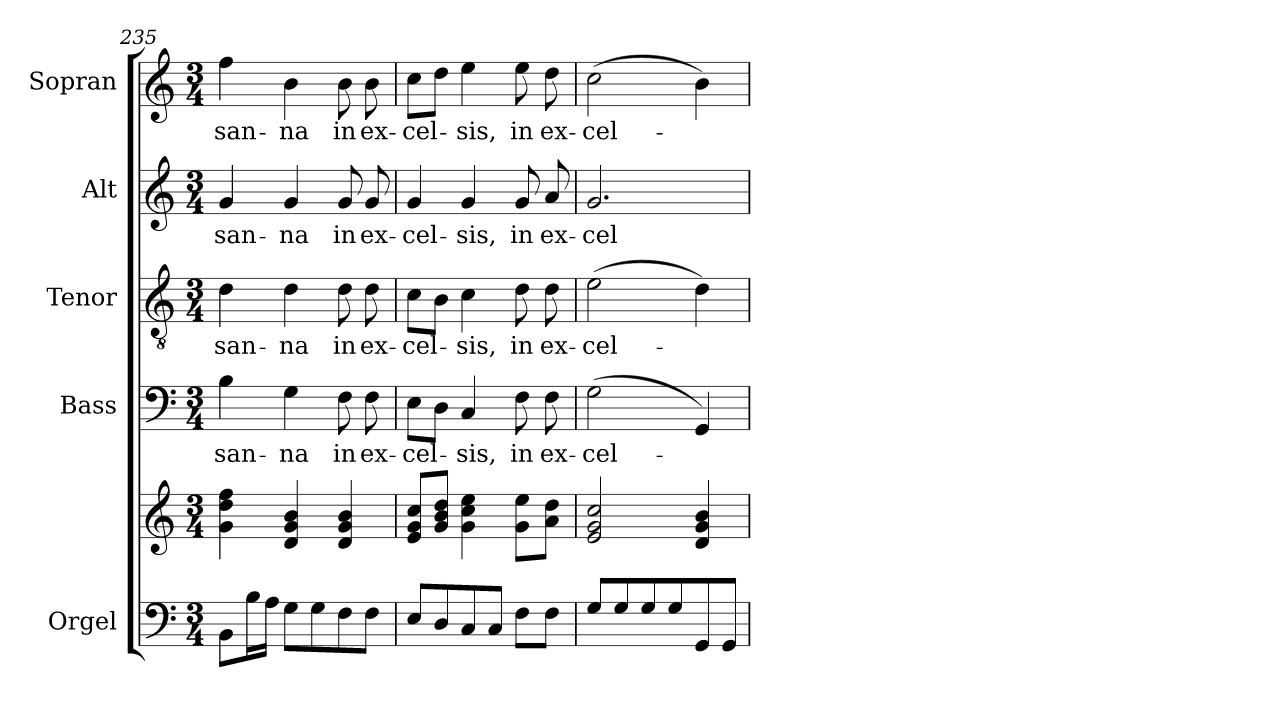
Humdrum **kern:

**kern	**kern	**kern	**text	**kern	**text	**kern	**text	**kern	**text
*part5	*part5	*part4	*part4	*part3	*part3	*part2	*part2	*part1	*part1
*staff6	*staff5	*staff4	*staff4	*staff3	*staff3	*staff2	*staff2	*staff1	*staff1
*I"Orgel	*	*I"Bass	*	*I"Tenor	*	*I"Alt	*	*I"Sopran	*
*I'Org.	*	*I'B.	*	*I'T.	*	*I'A.	*	*I'S.	*
*clefF4	*clefG2	*clefF4	*	*clefGv2	*	*clefG2	*	*clefG2	*
*k[]	*k[]	*k[]	*	*k[]	*	*k[]	*	*k[]	*
*C:	*C:	*C:	*	*C:	*	*C:	*	*C:	*
*M3/4	*M3/4	*M3/4	*	*M3/4	*	*M3/4	*	*M3/4	*
=235	=235	=235	=235	=235	=235	=235	=235	=235	=235
!	!	!	!LO:LY:b	!	!LO:LY:b	!	!LO:LY:b	!	!LO:LY:b
8BB\L	4g\ 4dd\ 4ff\	4B\	-san-	4d\	-san-	4g/	-san-	4ff\	-san-
16B\L	.	.	.	.	.	.	.	.	.
16A\JJ	.	.	.	.	.	.	.	.	.
!	!	!	!LO:LY:b	!	!LO:LY:b	!	!LO:LY:b	!	!LO:LY:b
8G\L	4d/ 4g/ 4b/	4G\	-na	4d\	-na	4g/	-na	4b\	-na
8G\	.	.	.	.	.	.	.	.	.
!	!	!	!LO:LY:b	!	!LO:LY:b	!	!LO:LY:b	!	!LO:LY:b
8F\	4d/ 4g/ 4b/	8F\	in	8d\	in	8g/	in	8b\	in
!	!	!	!LO:LY:b	!	!LO:LY:b	!	!LO:LY:b	!	!LO:LY:b
8F\J	.	8F\	ex-	8d\	ex-	8g/	ex-	8b\	ex-
!!LO:PB:g=z
=236	=236	=236	=236	=236	=236	=236	=236	=236	=236
!	!	!	!LO:LY:b	!	!LO:LY:b	!	!LO:LY:b	!	!LO:LY:b
8E/L	8e/ 8g/ 8cc/L	8E\L	-cel-	8c\L	-cel-	4g/	-cel-	8cc\L	-cel-
8D/	8g/ 8b/ 8dd/J	8D\J	.	8B\J	.	.	.	8dd\J	.
!	!	!	!LO:LY:b	!	!LO:LY:b	!	!LO:LY:b	!	!LO:LY:b
8C/	4g\ 4cc\ 4ee\	4C/	-sis,	4c\	-sis,	4g/	-sis,	4ee\	-sis,
8C/J	.	.	.	.	.	.	.	.	.
!	!	!	!LO:LY:b	!	!LO:LY:b	!	!LO:LY:b	!	!LO:LY:b
8F\L	8g\ 8ee\L	8F\	in	8d\	in	8g/	in	8ee\	in
!	!	!	!LO:LY:b	!	!LO:LY:b	!	!LO:LY:b	!	!LO:LY:b
8F\J	8a\ 8dd\J	8F\	ex-	8d\	ex-	8a/	ex-	8dd\	ex-
=237	=237	=237	=237	=237	=237	=237	=237	=237	=237
!	!	!	!LO:LY:b	!	!LO:LY:b	!	!LO:LY:b	!	!LO:LY:b
8G/L	2e/ 2g/ 2cc/	(>2G\	-cel-	(>2e\	-cel-	2.g/	-cel-	(>2cc\	-cel-
8G/	.	.	.	.	.	.	.	.	.
8G/	.	.	.	.	.	.	.	.	.
8G/	.	.	.	.	.	.	.	.	.
8GG/	4d/ 4g/ 4b/	4GG/)	.	4d\)	.	.	.	4b\)	.
8GG/J	.	.	.	.	.	.	.	.	.
=	=	=	=	=	=	=	=	=	=
*-	*-	*-	*-	*-	*-	*-	*-	*-	*-
